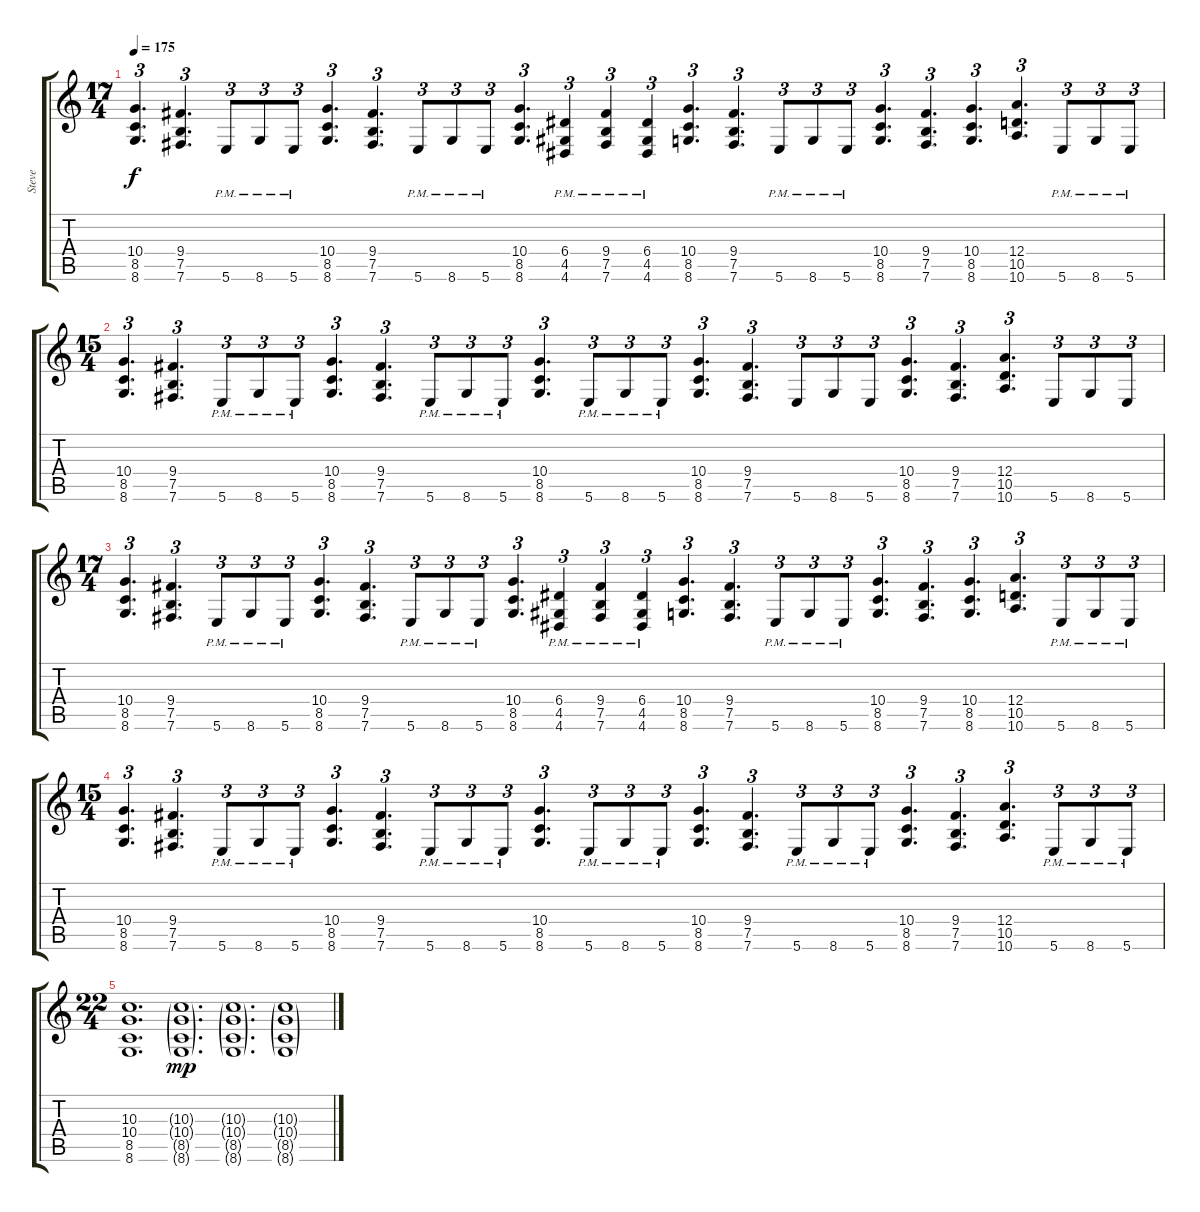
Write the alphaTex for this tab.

\track ("Steve" "Steve") {instrument distortionguitar}
\staff {score tabs}
\tuning (B3 Gb3 D3 A2 E2 B1) {hide}
\ts (17 4)
\tempo 175
\clef g2
\ks c
(10.4 8.5 8.6).4{d tu (3 2) dy f} (9.4 7.5 7.6).4{d tu (3 2)} 5.6{pm}.8{tu (3 2)} 8.6{pm}.8{tu (3 2)} 5.6{pm}.8{tu (3 2)} (10.4 8.5 8.6).4{d tu (3 2)} (9.4 7.5 7.6).4{d tu (3 2)} 5.6{pm}.8{tu (3 2)} 8.6{pm}.8{tu (3 2)} 5.6{pm}.8{tu (3 2)} (10.4 8.5 8.6).4{d tu (3 2)} (6.4{pm} 4.5{pm} 4.6{pm}).4{tu (3 2)} (9.4{pm} 7.5{pm} 7.6{pm}).4{tu (3 2)} (6.4{pm} 4.5{pm} 4.6{pm}).4{tu (3 2)} (10.4 8.5 8.6).4{d tu (3 2)} (9.4 7.5 7.6).4{d tu (3 2)} 5.6{pm}.8{tu (3 2)} 8.6{pm}.8{tu (3 2)} 5.6{pm}.8{tu (3 2)} (10.4 8.5 8.6).4{d tu (3 2)} (9.4 7.5 7.6).4{d tu (3 2)} (10.4 8.5 8.6).4{d tu (3 2)} (12.4 10.5 10.6).4{d tu (3 2)} 5.6{pm}.8{tu (3 2)} 8.6{pm}.8{tu (3 2)} 5.6{pm}.8{tu (3 2)} |
\ts (15 4)
(10.4 8.5 8.6).4{d tu (3 2)} (9.4 7.5 7.6).4{d tu (3 2)} 5.6{pm}.8{tu (3 2)} 8.6{pm}.8{tu (3 2)} 5.6{pm}.8{tu (3 2)} (10.4 8.5 8.6).4{d tu (3 2)} (9.4 7.5 7.6).4{d tu (3 2)} 5.6{pm}.8{tu (3 2)} 8.6{pm}.8{tu (3 2)} 5.6{pm}.8{tu (3 2)} (10.4 8.5 8.6).4{d tu (3 2)} 5.6{pm}.8{tu (3 2)} 8.6{pm}.8{tu (3 2)} 5.6{pm}.8{tu (3 2)} (10.4 8.5 8.6).4{d tu (3 2)} (9.4 7.5 7.6).4{d tu (3 2)} 5.6.8{tu (3 2)} 8.6.8{tu (3 2)} 5.6.8{tu (3 2)} (10.4 8.5 8.6).4{d tu (3 2)} (9.4 7.5 7.6).4{d tu (3 2)} (12.4 10.5 10.6).4{d tu (3 2)} 5.6.8{tu (3 2)} 8.6.8{tu (3 2)} 5.6.8{tu (3 2)} |
\ts (17 4)
(10.4 8.5 8.6).4{d tu (3 2)} (9.4 7.5 7.6).4{d tu (3 2)} 5.6{pm}.8{tu (3 2)} 8.6{pm}.8{tu (3 2)} 5.6{pm}.8{tu (3 2)} (10.4 8.5 8.6).4{d tu (3 2)} (9.4 7.5 7.6).4{d tu (3 2)} 5.6{pm}.8{tu (3 2)} 8.6{pm}.8{tu (3 2)} 5.6{pm}.8{tu (3 2)} (10.4 8.5 8.6).4{d tu (3 2)} (6.4{pm} 4.5{pm} 4.6{pm}).4{tu (3 2)} (9.4{pm} 7.5{pm} 7.6{pm}).4{tu (3 2)} (6.4{pm} 4.5{pm} 4.6{pm}).4{tu (3 2)} (10.4 8.5 8.6).4{d tu (3 2)} (9.4 7.5 7.6).4{d tu (3 2)} 5.6{pm}.8{tu (3 2)} 8.6{pm}.8{tu (3 2)} 5.6{pm}.8{tu (3 2)} (10.4 8.5 8.6).4{d tu (3 2)} (9.4 7.5 7.6).4{d tu (3 2)} (10.4 8.5 8.6).4{d tu (3 2)} (12.4 10.5 10.6).4{d tu (3 2)} 5.6{pm}.8{tu (3 2)} 8.6{pm}.8{tu (3 2)} 5.6{pm}.8{tu (3 2)} |
\ts (15 4)
(10.4 8.5 8.6).4{d tu (3 2)} (9.4 7.5 7.6).4{d tu (3 2)} 5.6{pm}.8{tu (3 2)} 8.6{pm}.8{tu (3 2)} 5.6{pm}.8{tu (3 2)} (10.4 8.5 8.6).4{d tu (3 2)} (9.4 7.5 7.6).4{d tu (3 2)} 5.6{pm}.8{tu (3 2)} 8.6{pm}.8{tu (3 2)} 5.6{pm}.8{tu (3 2)} (10.4 8.5 8.6).4{d tu (3 2)} 5.6{pm}.8{tu (3 2)} 8.6{pm}.8{tu (3 2)} 5.6{pm}.8{tu (3 2)} (10.4 8.5 8.6).4{d tu (3 2)} (9.4 7.5 7.6).4{d tu (3 2)} 5.6{pm}.8{tu (3 2)} 8.6{pm}.8{tu (3 2)} 5.6{pm}.8{tu (3 2)} (10.4 8.5 8.6).4{d tu (3 2)} (9.4 7.5 7.6).4{d tu (3 2)} (12.4 10.5 10.6).4{d tu (3 2)} 5.6{pm}.8{tu (3 2)} 8.6{pm}.8{tu (3 2)} 5.6{pm}.8{tu (3 2)} |
\ts (22 4)
(10.3 10.4 8.5 8.6).1{d} (10.3{g} 10.4{g} 8.5{g} 8.6{g}).1{d dy mp} (10.3{g} 10.4{g} 8.5{g} 8.6{g}).1{d} (10.3{g} 10.4{g} 8.5{g} 8.6{g}).1
